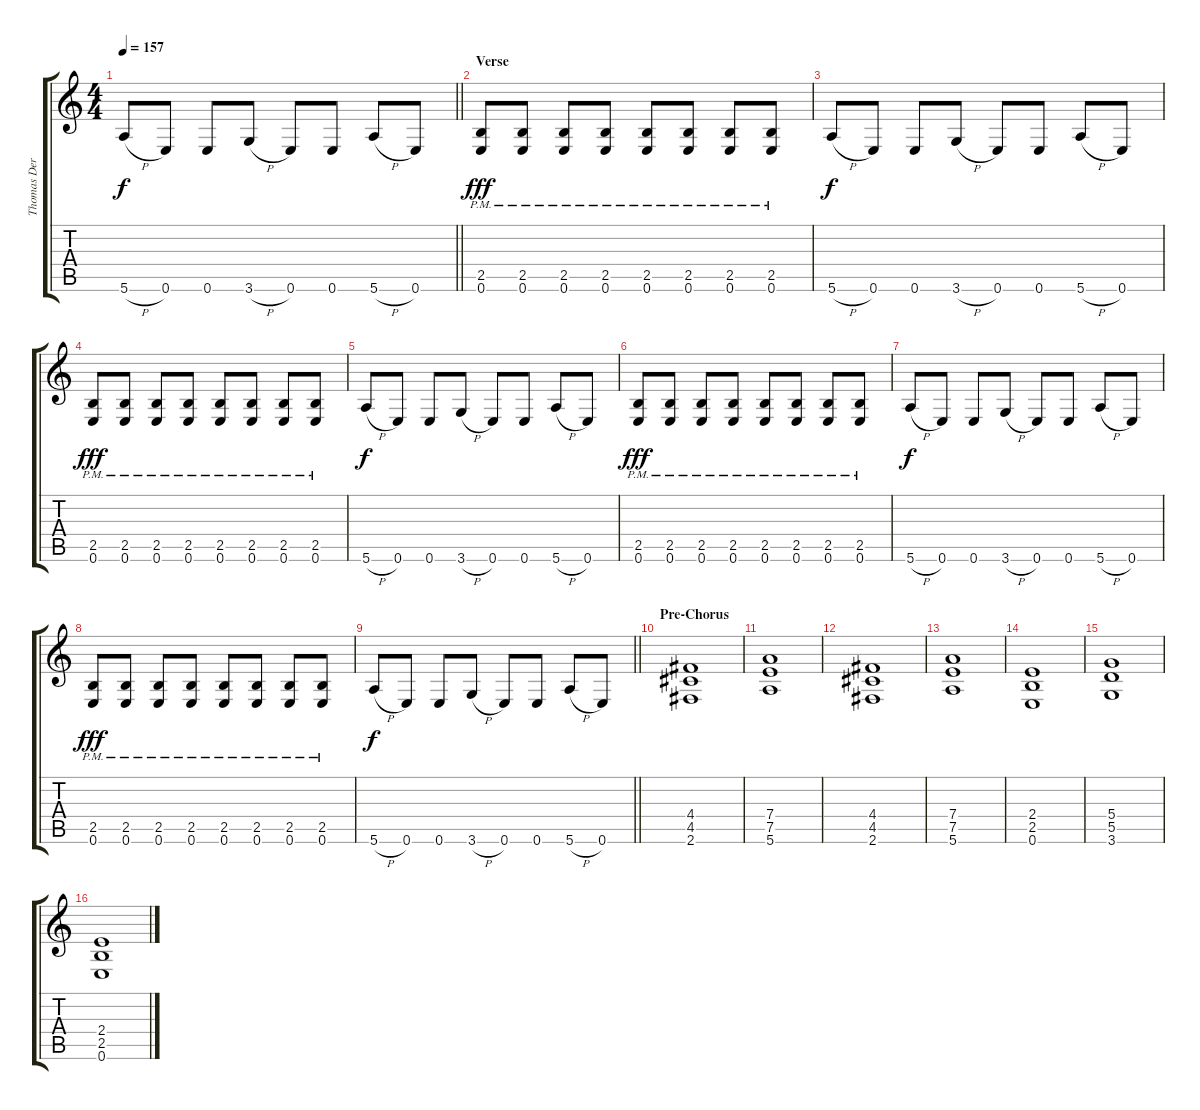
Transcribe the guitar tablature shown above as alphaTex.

\track ("Thomas Der Münzer" "Thomas Der") {instrument distortionguitar}
\staff {score tabs}
\tuning (E4 B3 G3 D3 A2 E2) {hide}
\ts (4 4)
\tempo 157
\clef g2
\barLineRight lightlight
\ks c
5.6{h}.8{dy f} 0.6.8 0.6.8 3.6{h}.8 0.6.8 0.6.8 5.6{h}.8 0.6.8 |
\section ("" "Verse")
(2.5{pm} 0.6{pm}).8{dy fff} (2.5{pm} 0.6{pm}).8 (2.5{pm} 0.6{pm}).8 (2.5{pm} 0.6{pm}).8 (2.5{pm} 0.6{pm}).8 (2.5{pm} 0.6{pm}).8 (2.5{pm} 0.6{pm}).8 (2.5{pm} 0.6{pm}).8 |
5.6{h}.8{dy f} 0.6.8 0.6.8 3.6{h}.8 0.6.8 0.6.8 5.6{h}.8 0.6.8 |
(2.5{pm} 0.6{pm}).8{dy fff} (2.5{pm} 0.6{pm}).8 (2.5{pm} 0.6{pm}).8 (2.5{pm} 0.6{pm}).8 (2.5{pm} 0.6{pm}).8 (2.5{pm} 0.6{pm}).8 (2.5{pm} 0.6{pm}).8 (2.5{pm} 0.6{pm}).8 |
5.6{h}.8{dy f} 0.6.8 0.6.8 3.6{h}.8 0.6.8 0.6.8 5.6{h}.8 0.6.8 |
(2.5{pm} 0.6{pm}).8{dy fff} (2.5{pm} 0.6{pm}).8 (2.5{pm} 0.6{pm}).8 (2.5{pm} 0.6{pm}).8 (2.5{pm} 0.6{pm}).8 (2.5{pm} 0.6{pm}).8 (2.5{pm} 0.6{pm}).8 (2.5{pm} 0.6{pm}).8 |
5.6{h}.8{dy f} 0.6.8 0.6.8 3.6{h}.8 0.6.8 0.6.8 5.6{h}.8 0.6.8 |
(2.5{pm} 0.6{pm}).8{dy fff} (2.5{pm} 0.6{pm}).8 (2.5{pm} 0.6{pm}).8 (2.5{pm} 0.6{pm}).8 (2.5{pm} 0.6{pm}).8 (2.5{pm} 0.6{pm}).8 (2.5{pm} 0.6{pm}).8 (2.5{pm} 0.6{pm}).8 |
\barLineRight lightlight
5.6{h}.8{dy f} 0.6.8 0.6.8 3.6{h}.8 0.6.8 0.6.8 5.6{h}.8 0.6.8 |
\section ("" "Pre-Chorus")
(4.4 4.5 2.6).1 |
(7.4 7.5 5.6).1 |
(4.4 4.5 2.6).1 |
(7.4 7.5 5.6).1 |
(2.4 2.5 0.6).1 |
(5.4 5.5 3.6).1 |
(2.4 2.5 0.6).1
